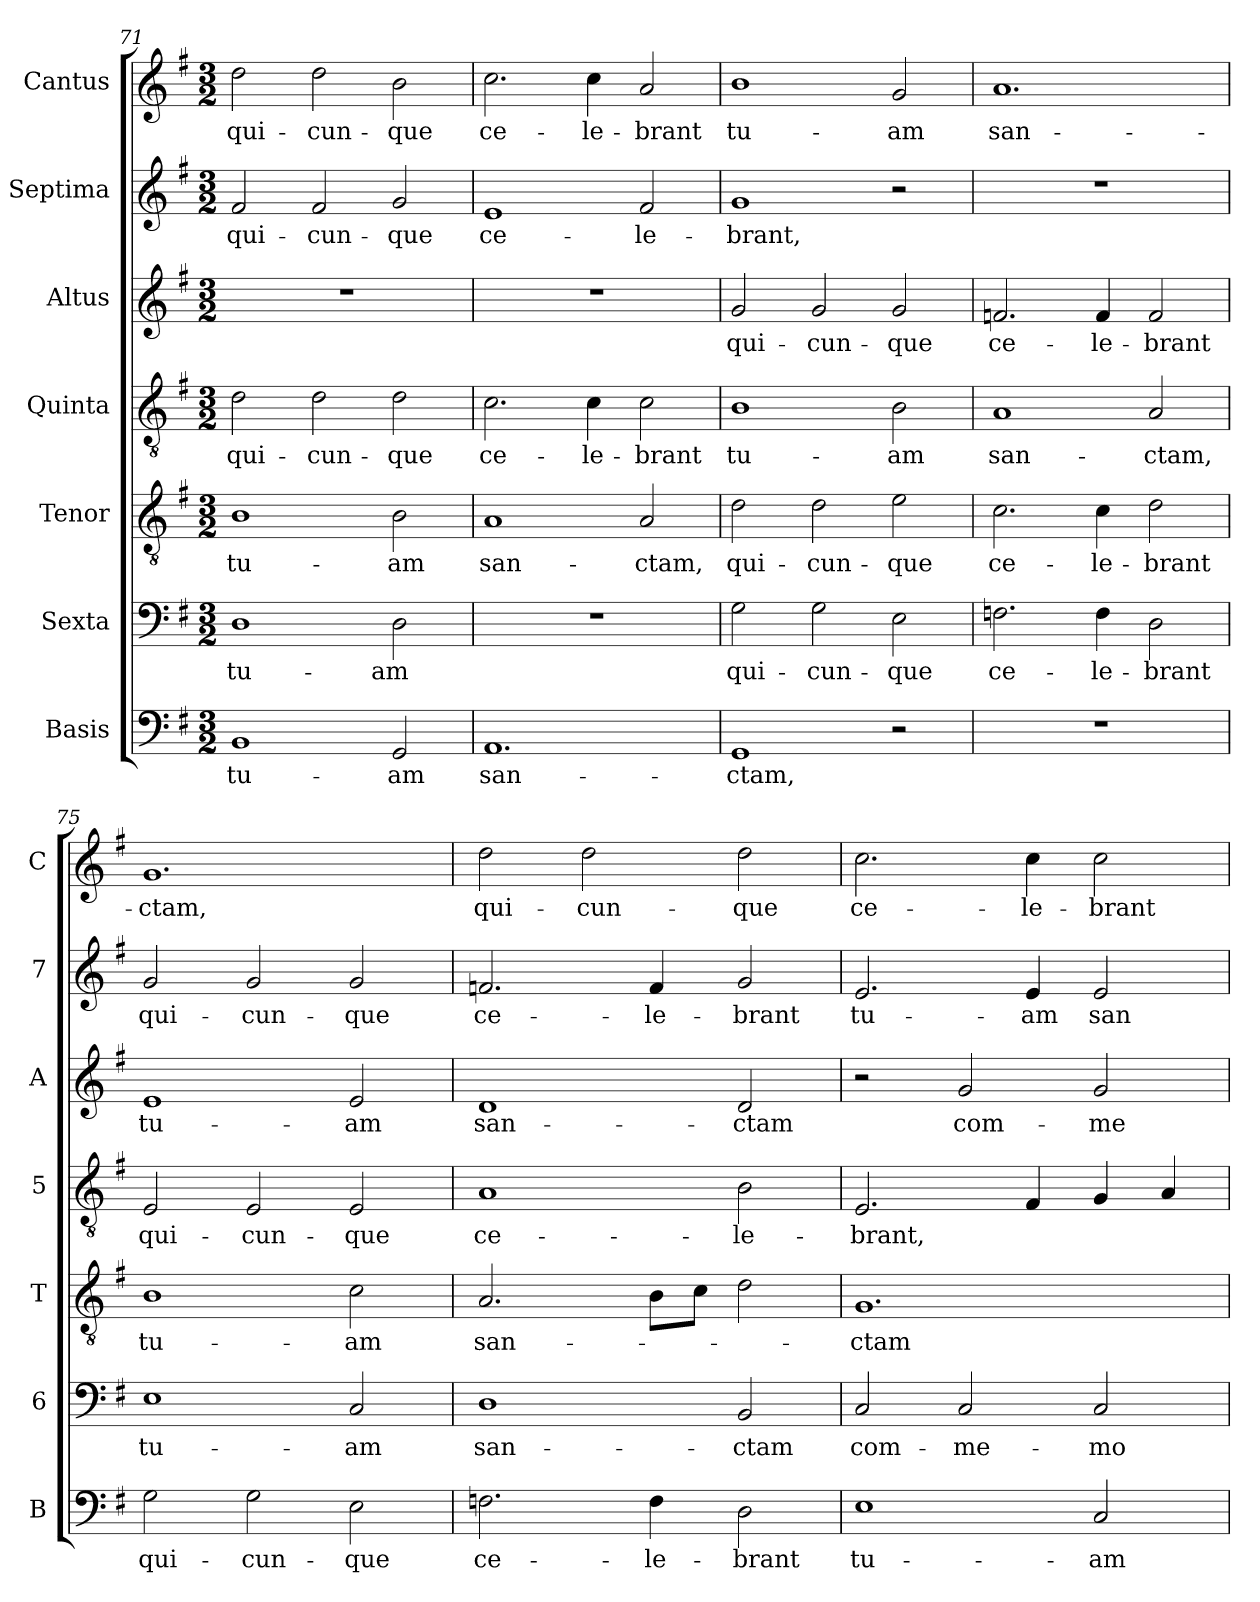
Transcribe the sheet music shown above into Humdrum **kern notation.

**kern	**text	**kern	**text	**kern	**text	**kern	**text	**kern	**text	**kern	**text	**kern	**text
*part7	*part7	*part6	*part6	*part5	*part5	*part4	*part4	*part3	*part3	*part2	*part2	*part1	*part1
*staff7	*staff7	*staff6	*staff6	*staff5	*staff5	*staff4	*staff4	*staff3	*staff3	*staff2	*staff2	*staff1	*staff1
*I"Basis	*	*I"Sexta	*	*I"Tenor	*	*I"Quinta	*	*I"Altus	*	*I"Septima	*	*I"Cantus	*
*I'B	*	*I'6	*	*I'T	*	*I'5	*	*I'A	*	*I'7	*	*I'C	*
*clefF4	*	*clefF4	*	*clefGv2	*	*clefGv2	*	*clefG2	*	*clefG2	*	*clefG2	*
*k[f#]	*	*k[f#]	*	*k[f#]	*	*k[f#]	*	*k[f#]	*	*k[f#]	*	*k[f#]	*
*G:	*	*G:	*	*G:	*	*G:	*	*G:	*	*G:	*	*G:	*
*M3/2	*	*M3/2	*	*M3/2	*	*M3/2	*	*M3/2	*	*M3/2	*	*M3/2	*
=71	=71	=71	=71	=71	=71	=71	=71	=71	=71	=71	=71	=71	=71
!	!LO:LY:b	!	!LO:LY:b	!	!LO:LY:b	!	!LO:LY:b	!	!	!	!LO:LY:b	!	!LO:LY:b
1BB	tu-	1D	tu-	1B	tu-	2d\	qui-	1.r	.	2f#/	qui-	2dd\	qui-
!	!	!	!	!	!	!	!LO:LY:b	!	!	!	!LO:LY:b	!	!LO:LY:b
.	.	.	.	.	.	2d\	-cun-	.	.	2f#/	-cun-	2dd\	-cun-
!	!LO:LY:b	!	!LO:LY:b	!	!LO:LY:b	!	!LO:LY:b	!	!	!	!LO:LY:b	!	!LO:LY:b
2GG/	-am	2D\	-am	2B\	-am	2d\	-que	.	.	2g/	-que	2b\	-que
!!LO:LB:g=z
=72	=72	=72	=72	=72	=72	=72	=72	=72	=72	=72	=72	=72	=72
!	!LO:LY:b	!	!	!	!LO:LY:b	!	!LO:LY:b	!	!	!	!LO:LY:b	!	!LO:LY:b
1.AA	san-	1.r	.	1A	san-	2.c\	ce-	1.r	.	1e	ce-	2.cc\	ce-
!	!	!	!	!	!	!	!LO:LY:b	!	!	!	!	!	!LO:LY:b
.	.	.	.	.	.	4c\	-le-	.	.	.	.	4cc\	-le-
!	!	!	!	!	!LO:LY:b	!	!LO:LY:b	!	!	!	!LO:LY:b	!	!LO:LY:b
.	.	.	.	2A/	-ctam,	2c\	-brant	.	.	2f#/	-le-	2a/	-brant
=73	=73	=73	=73	=73	=73	=73	=73	=73	=73	=73	=73	=73	=73
!	!LO:LY:b	!	!LO:LY:b	!	!LO:LY:b	!	!LO:LY:b	!	!LO:LY:b	!	!LO:LY:b	!	!LO:LY:b
1GG	-ctam,	2G\	qui-	2d\	qui-	1B	tu-	2g/	qui-	1g	-brant,	1b	tu-
!	!	!	!LO:LY:b	!	!LO:LY:b	!	!	!	!LO:LY:b	!	!	!	!
.	.	2G\	-cun-	2d\	-cun-	.	.	2g/	-cun-	.	.	.	.
!	!	!	!LO:LY:b	!	!LO:LY:b	!	!LO:LY:b	!	!LO:LY:b	!	!	!	!LO:LY:b
2r	.	2E\	-que	2e\	-que	2B\	-am	2g/	-que	2r	.	2g/	-am
=74	=74	=74	=74	=74	=74	=74	=74	=74	=74	=74	=74	=74	=74
!	!	!	!LO:LY:b	!	!LO:LY:b	!	!LO:LY:b	!	!LO:LY:b	!	!	!	!LO:LY:b
1.r	.	2.Fn\	ce-	2.c\	ce-	1A	san-	2.fn/	ce-	1.r	.	1.a	san-
!	!	!	!LO:LY:b	!	!LO:LY:b	!	!	!	!LO:LY:b	!	!	!	!
.	.	4F\	-le-	4c\	-le-	.	.	4f/	-le-	.	.	.	.
!	!	!	!LO:LY:b	!	!LO:LY:b	!	!LO:LY:b	!	!LO:LY:b	!	!	!	!
.	.	2D\	-brant	2d\	-brant	2A/	-ctam,	2f/	-brant	.	.	.	.
=75	=75	=75	=75	=75	=75	=75	=75	=75	=75	=75	=75	=75	=75
!	!LO:LY:b	!	!LO:LY:b	!	!LO:LY:b	!	!LO:LY:b	!	!LO:LY:b	!	!LO:LY:b	!	!LO:LY:b
2G\	qui-	1E	tu-	1B	tu-	2E/	qui-	1e	tu-	2g/	qui-	1.g	-ctam,
!	!LO:LY:b	!	!	!	!	!	!LO:LY:b	!	!	!	!LO:LY:b	!	!
2G\	-cun-	.	.	.	.	2E/	-cun-	.	.	2g/	-cun-	.	.
!	!LO:LY:b	!	!LO:LY:b	!	!LO:LY:b	!	!LO:LY:b	!	!LO:LY:b	!	!LO:LY:b	!	!
2E\	-que	2C/	-am	2c\	-am	2E/	-que	2e/	-am	2g/	-que	.	.
=76	=76	=76	=76	=76	=76	=76	=76	=76	=76	=76	=76	=76	=76
!	!LO:LY:b	!	!LO:LY:b	!	!LO:LY:b	!	!LO:LY:b	!	!LO:LY:b	!	!LO:LY:b	!	!LO:LY:b
2.Fn\	ce-	1D	san-	2.A/	san-	1A	ce-	1d	san-	2.fn/	ce-	2dd\	qui-
!	!	!	!	!	!	!	!	!	!	!	!	!	!LO:LY:b
.	.	.	.	.	.	.	.	.	.	.	.	2dd\	-cun-
!	!LO:LY:b	!	!	!	!	!	!	!	!	!	!LO:LY:b	!	!
4F\	-le-	.	.	8B\L	.	.	.	.	.	4f/	-le-	.	.
.	.	.	.	8c\J	.	.	.	.	.	.	.	.	.
!	!LO:LY:b	!	!LO:LY:b	!	!	!	!LO:LY:b	!	!LO:LY:b	!	!LO:LY:b	!	!LO:LY:b
2D\	-brant	2BB/	-ctam	2d\	.	2B\	-le-	2d/	-ctam	2g/	-brant	2dd\	-que
=77	=77	=77	=77	=77	=77	=77	=77	=77	=77	=77	=77	=77	=77
!	!LO:LY:b	!	!LO:LY:b	!	!LO:LY:b	!	!LO:LY:b	!	!	!	!LO:LY:b	!	!LO:LY:b
1E	tu-	2C/	com-	1.G	-ctam	2.E/	-brant,	2r	.	2.e/	tu-	2.cc\	ce-
!	!	!	!LO:LY:b	!	!	!	!	!	!LO:LY:b	!	!	!	!
.	.	2C/	-me-	.	.	.	.	2g/	com-	.	.	.	.
!	!	!	!	!	!	!	!	!	!	!	!LO:LY:b	!	!LO:LY:b
.	.	.	.	.	.	4F#/	.	.	.	4e/	-am	4cc\	-le-
!	!LO:LY:b	!	!LO:LY:b	!	!	!	!	!	!LO:LY:b	!	!LO:LY:b	!	!LO:LY:b
2C/	-am	2C/	-mo-	.	.	4G/	.	2g/	-me-	2e/	san-	2cc\	-brant
.	.	.	.	.	.	4A/	.	.	.	.	.	.	.
=	=	=	=	=	=	=	=	=	=	=	=	=	=
*-	*-	*-	*-	*-	*-	*-	*-	*-	*-	*-	*-	*-	*-
